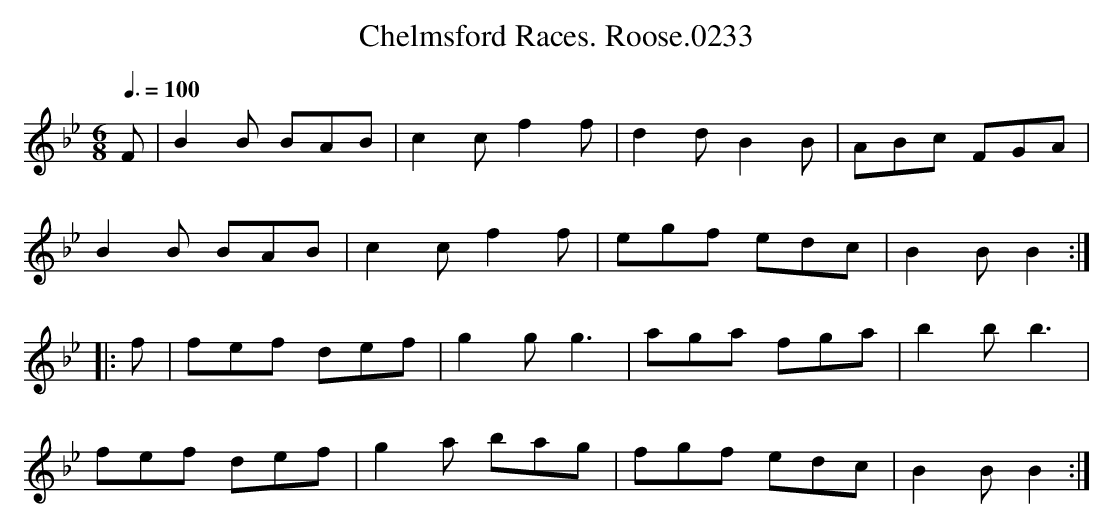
X:1
T:Chelmsford Races. Roose.0233
M:6/8
L:1/8
Q:3/8=100
K:Bb
F|B2B BAB|c2c f2f|d2d B2B|ABc FGA|
B2B BAB|c2c f2f|egf edc|B2B B2:|
|:f|fef def|g2g g3|aga fga|b2b b3|
fef def|g2a bag|fgf edc|B2B B2:|
